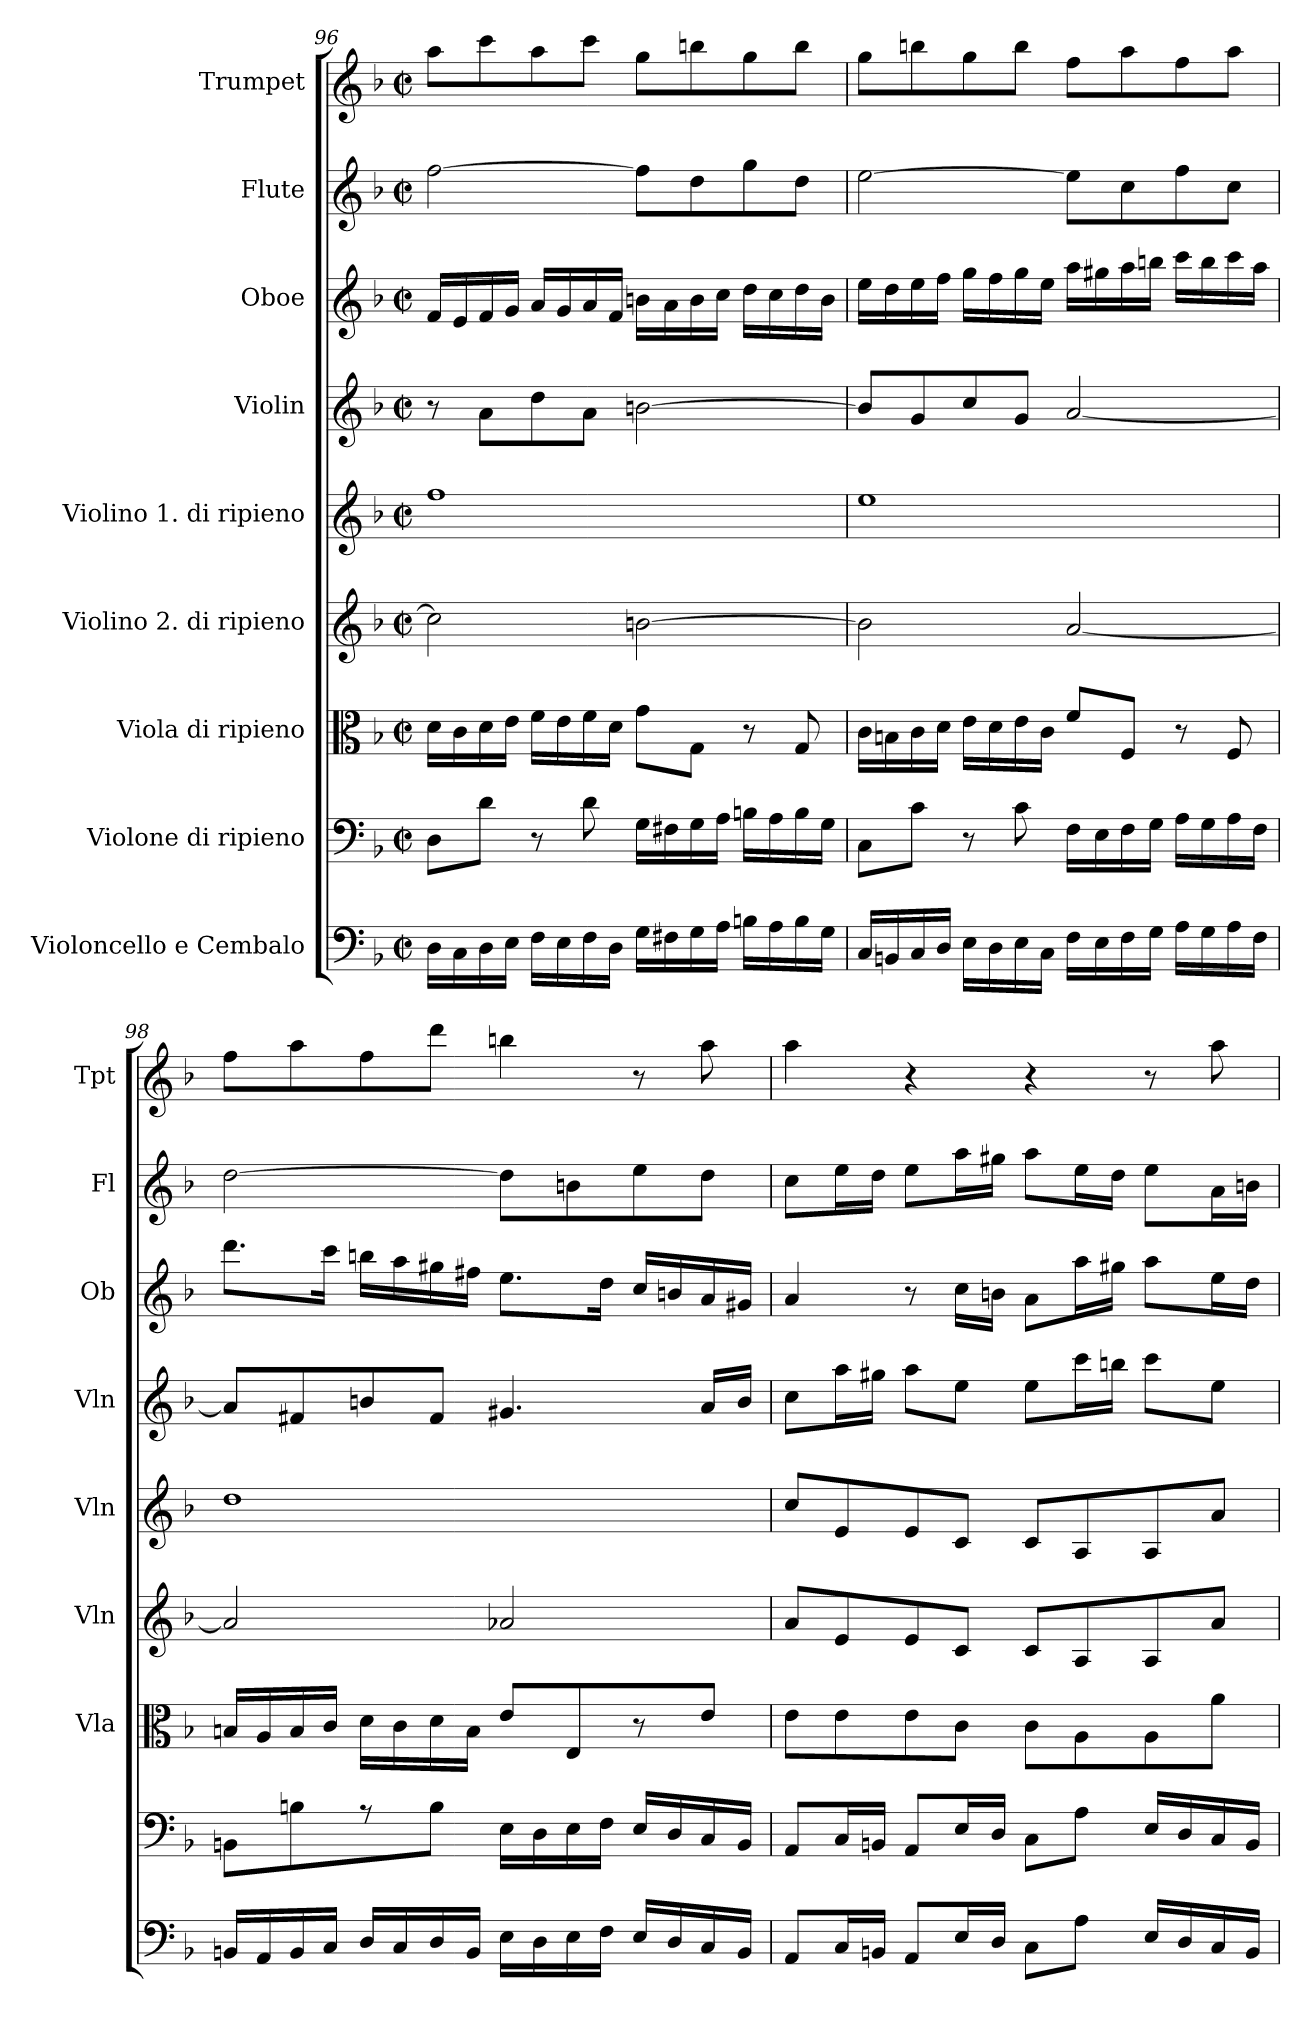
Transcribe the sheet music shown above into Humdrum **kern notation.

**kern	**kern	**kern	**kern	**kern	**kern	**kern	**kern	**kern
*part9	*part8	*part7	*part6	*part5	*part4	*part3	*part2	*part1
*staff9	*staff8	*staff7	*staff6	*staff5	*staff4	*staff3	*staff2	*staff1
*I"Violoncello e Cembalo	*I"Violone di ripieno	*I"Viola di ripieno	*I"Violino 2. di ripieno	*I"Violino 1. di ripieno	*I"Violin	*I"Oboe	*I"Flute	*I"Trumpet
*	*	*I'Vla	*I'Vln	*I'Vln	*I'Vln	*I'Ob	*I'Fl	*I'Tpt
*clefF4	*clefF4	*clefC3	*clefG2	*clefG2	*clefG2	*clefG2	*clefG2	*clefG2
*k[b-]	*k[b-]	*k[b-]	*k[b-]	*k[b-]	*k[b-]	*k[b-]	*k[b-]	*k[b-]
*F:	*F:	*F:	*F:	*F:	*F:	*F:	*F:	*F:
*M2/2	*M2/2	*M2/2	*M2/2	*M2/2	*M2/2	*M2/2	*M2/2	*M2/2
*met(c|)	*met(c|)	*met(c|)	*met(c|)	*met(c|)	*met(c|)	*met(c|)	*met(c|)	*met(c|)
=96	=96	=96	=96	=96	=96	=96	=96	=96
16DLL	8DL	16dLL	2cc]	1ff	8r	16fLL	[2ff	8aaL
16C	.	16c	.	.	.	16e	.	.
16D	8dJ	16d	.	.	8aL	16f	.	8ccc
16EJJ	.	16eJJ	.	.	.	16gJJ	.	.
16FLL	8r	16fLL	.	.	8dd	16aLL	.	8aa
16E	.	16e	.	.	.	16g	.	.
16F	8d	16f	.	.	8aJ	16a	.	8cccJ
16DJJ	.	16dJJ	.	.	.	16fJJ	.	.
16GLL	16GLL	8gL	[2bn	.	[2bn	16bnLL	8ffL]	8ggL
16F#X	16F#X	.	.	.	.	16a	.	.
16G	16G	8GJ	.	.	.	16b	8dd	8bbn
16AJJ	16AJJ	.	.	.	.	16ccJJ	.	.
16BnLL	16BnLL	8r	.	.	.	16ddLL	8gg	8gg
16A	16A	.	.	.	.	16cc	.	.
16B	16B	8G	.	.	.	16dd	8ddJ	8bbJ
16GJJ	16GJJ	.	.	.	.	16bJJ	.	.
=97	=97	=97	=97	=97	=97	=97	=97	=97
16CLL	8CL	16cLL	2b]	1ee	8bL]	16eeLL	[2ee	8ggL
16BBn	.	16Bn	.	.	.	16dd	.	.
16C	8cJ	16c	.	.	8g	16ee	.	8bbn
16DJJ	.	16dJJ	.	.	.	16ffJJ	.	.
16ELL	8r	16eLL	.	.	8cc	16ggLL	.	8gg
16D	.	16d	.	.	.	16ff	.	.
16E	8c	16e	.	.	8gJ	16gg	.	8bbJ
16CJJ	.	16cJJ	.	.	.	16eeJJ	.	.
16FLL	16FLL	8fL	[2a	.	[2a	16aaLL	8eeL]	8ffL
16E	16E	.	.	.	.	16gg#X	.	.
16F	16F	8FJ	.	.	.	16aa	8cc	8aa
16GJJ	16GJJ	.	.	.	.	16bbnJJ	.	.
16ALL	16ALL	8r	.	.	.	16cccLL	8ff	8ff
16G	16G	.	.	.	.	16bb	.	.
16A	16A	8F	.	.	.	16ccc	8ccJ	8aaJ
16FJJ	16FJJ	.	.	.	.	16aaJJ	.	.
=98	=98	=98	=98	=98	=98	=98	=98	=98
16BBnLL	8BBnL	16BnLL	2a]	1dd	8aL]	8.dddL	[2dd	8ffL
16AA	.	16A	.	.	.	.	.	.
16BB	8Bn	16B	.	.	8f#X	.	.	8aa
16CJJ	.	16cJJ	.	.	.	16cccJk	.	.
16DLL	8r	16dLL	.	.	8bn	16bbnLL	.	8ff
16C	.	16c	.	.	.	16aa	.	.
16D	8BJ	16d	.	.	8f#J	16gg#X	.	8dddJ
16BBJJ	.	16BJJ	.	.	.	16ff#XJJ	.	.
16ELL	16ELL	8eL	2a-X	.	4.g#X	8.eeL	8ddL]	4bbn
16D	16D	.	.	.	.	.	.	.
16E	16E	8E	.	.	.	.	8bn	.
16FJJ	16FJJ	.	.	.	.	16ddJk	.	.
16ELL	16ELL	8r	.	.	.	16ccLL	8ee	8r
16D	16D	.	.	.	.	16bn	.	.
16C	16C	8eJ	.	.	16aLL	16a	8ddJ	8aa
16BBJJ	16BBJJ	.	.	.	16bJJ	16g#XJJ	.	.
=99	=99	=99	=99	=99	=99	=99	=99	=99
8AAL	8AAL	8eL	8aL	8ccL	8ccL	4a	8ccL	4aa
16CL	16CL	8e	8e	8e	16aaL	.	16eeL	.
16BBnJJ	16BBnJJ	.	.	.	16gg#XJJ	.	16ddJJ	.
8AAL	8AAL	8e	8e	8e	8aaL	8r	8eeL	4r
16EL	16EL	8cJ	8cJ	8cJ	8eeJ	16ccLL	16aaL	.
16DJJ	16DJJ	.	.	.	.	16bnJJ	16gg#XJJ	.
8CL	8CL	8cL	8cL	8cL	8eeL	8aL	8aaL	4r
8AJ	8AJ	8A	8A	8A	16cccL	16aaL	16eeL	.
.	.	.	.	.	16bbnJJ	16gg#XJJ	16ddJJ	.
16ELL	16ELL	8A	8A	8A	8cccL	8aaL	8eeL	8r
16D	16D	.	.	.	.	.	.	.
16C	16C	8aJ	8aJ	8aJ	8eeJ	16eeL	16aL	8aa
16BBJJ	16BBJJ	.	.	.	.	16ddJJ	16bnJJ	.
=	=	=	=	=	=	=	=	=
*-	*-	*-	*-	*-	*-	*-	*-	*-
